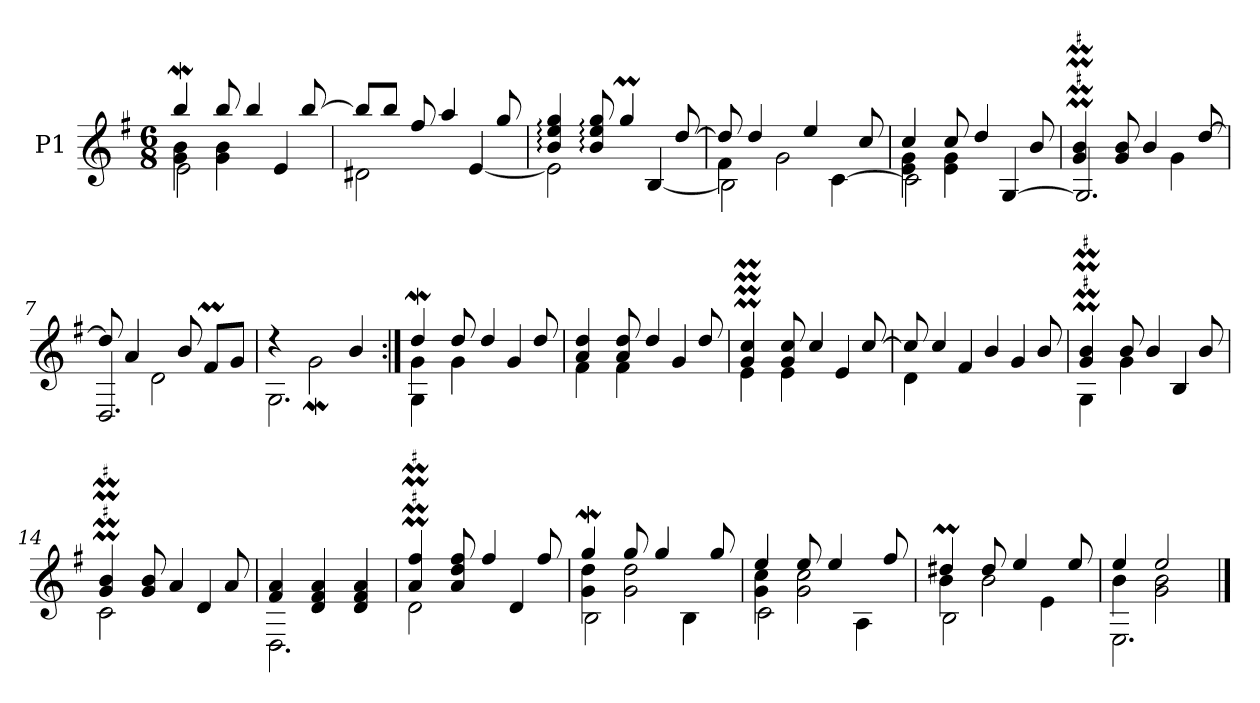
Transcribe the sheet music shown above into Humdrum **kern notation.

**kern
*part1
*staff1
*I"P1
!!LO:PB:g=z
*clefG2
*ITrd7c12
*k[f#]
*e:
*M6/8
*MM80
=1
*^
*	*^
4bWi/	4Gi\ 4Bi	2Ei\
8bi/	4Gi\ 4Bi	.
4bi/	.	.
.	4Ei/	4ryy
[8bi/	.	.
*	*v	*v
=2	=2
8bi/L]	2D#Xi\
8bi/J	.
8f#i/	.
4ai/	.
.	[4Ei/
8gi/	.
=3	=3
4Bi/: 4ei: 4gi:	2Ei\]
8Bi/: 8ei: 8gi:	.
4gMi/	.
.	[4BBi/
[8di/	.
=4	=4
*	*^
8di/]	4F#i\	2BBi\]
4di/	.	.
.	2Gi\	.
4ei/	.	.
.	.	[4Ci\
8ci/	.	.
!!LO:LB:g=z	!!	!!
=5	=5	=5
4c:i/	4Ei\ 4Gi	2Ci\]
8c:i/	4Ei\ 4Gi	.
4di/	.	.
.	4ryy	[4GGi/
8Bi/	.	.
=6	=6	=6
4Gi/M 4BiM	4ryy	2.GGi/]
8Gi/ 8Bi	4ryy	.
4Bi/	.	.
.	4Gi\	.
[8di/	.	.
=7	=7	=7
8di/]	4ryy	2.DDi/
4Ai/	.	.
.	2Di\	.
8Bi/	.	.
8F#mi/L	.	.
8Gi/J	.	.
=8	=8	=8
2ryy	4r	2.GGi\
.	2Gwi\	.
4Bi/	.	.
!!LO:LB:g=z	!!	!!
=9:|!	=9:|!	=9:|!
4dWi/	4Gi\	4GGi\
8di/	4Gi\	2ryy
4di/	.	.
.	4Gi/	.
8di/	.	.
*	*v	*v
=10	=10
4Ai/ 4di	4F#i\
8Ai/ 8di	4F#i\
4di/	.
.	4Gi/
8di/	.
=11	=11
4Gi/M 4ciM	4Ei\
8Gi/ 8ci	4Ei\
4ci/	.
.	4Ei/
[8ci/	.
=12	=12
8ci/]	4Di\
4ci/	.
.	4F#i/
4Bi/	.
.	4Gi/
8Bi/	.
!!LO:LB:g=z	!!
=13	=13
4Gi/M 4BiM	4GGi\
8Bi/	4Gi\
4Bi/	.
.	4BBi/
8Bi/	.
=14	=14
4Gi/M 4BiM	2Ci\
8Gi/ 8Bi	.
4Ai/	.
.	4Di/
8Ai/	.
=15	=15
4F#i/ 4Ai	2.DDi\
4Di/ 4F#i 4Ai	.
4Di/ 4F#i 4Ai	.
=16	=16
4Ai/M 4f#iM	2Di\
8Ai/ 8di 8f#i	.
4f#i/	.
.	4Di/
8f#i/	.
!!LO:LB:g=z	!!
=17	=17
*	*^
4gwi/	4Gi\ 4di	2BBi\
8gi/	2Gi\ 2di	.
4gi/	.	.
.	.	4BBi\
8gi/	.	.
=18	=18	=18
4ei/	4Gi\ 4ci	2Ci\
8ei/	2Gi\ 2ci	.
4ei/	.	.
.	.	4AAi\
8f#i/	.	.
=19	=19	=19
4d#Xmi/	4Bi\	2BBi\
8d#i/	2Bi\	.
4ei/	.	.
.	.	4Ei\
8ei/	.	.
=20	=20	=20
4ei/	4Bi\	2.EEi\
2ei/	2Gi\ 2Bi	.
*v	*v	*v
==
*-
